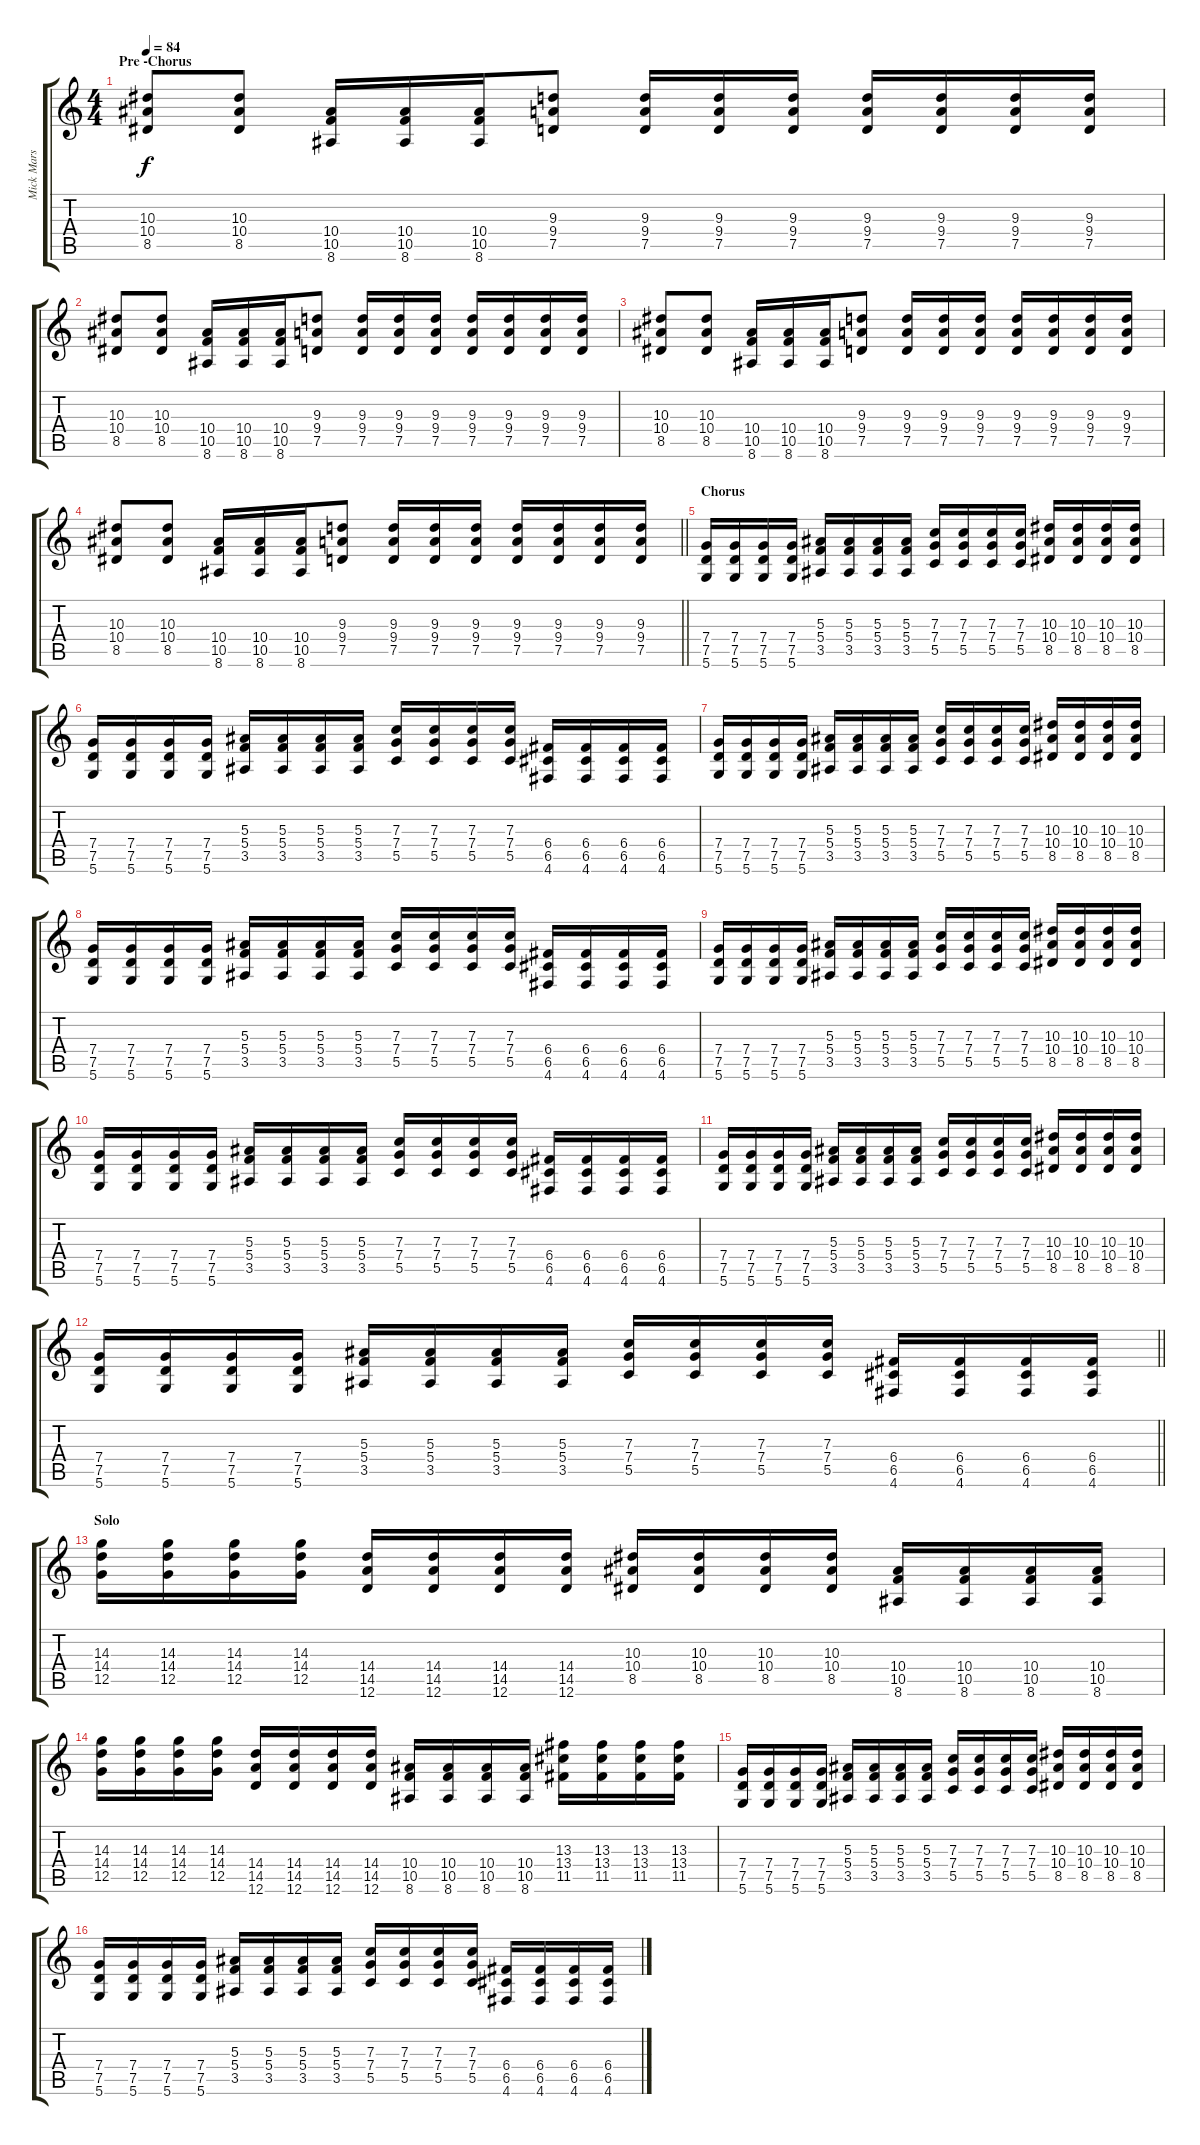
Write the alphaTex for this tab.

\track ("Mick Mars Rhythym" "Mick Mars ") {instrument distortionguitar}
\staff {score tabs}
\tuning (D4 A3 F3 C3 G2 D2) {hide}
\ts (4 4)
\section ("" "Pre -Chorus")
\tempo 84
\clef g2
\ks c
(10.3 10.4 8.5).8{dy f} (10.3 10.4 8.5).8 (10.4 10.5 8.6).16 (10.4 10.5 8.6).16 (10.4 10.5 8.6).16 (9.3 9.4 7.5).8 (9.3 9.4 7.5).16 (9.3 9.4 7.5).16 (9.3 9.4 7.5).16 (9.3 9.4 7.5).16 (9.3 9.4 7.5).16 (9.3 9.4 7.5).16 (9.3 9.4 7.5).16 |
(10.3 10.4 8.5).8 (10.3 10.4 8.5).8 (10.4 10.5 8.6).16 (10.4 10.5 8.6).16 (10.4 10.5 8.6).16 (9.3 9.4 7.5).8 (9.3 9.4 7.5).16 (9.3 9.4 7.5).16 (9.3 9.4 7.5).16 (9.3 9.4 7.5).16 (9.3 9.4 7.5).16 (9.3 9.4 7.5).16 (9.3 9.4 7.5).16 |
(10.3 10.4 8.5).8 (10.3 10.4 8.5).8 (10.4 10.5 8.6).16 (10.4 10.5 8.6).16 (10.4 10.5 8.6).16 (9.3 9.4 7.5).8 (9.3 9.4 7.5).16 (9.3 9.4 7.5).16 (9.3 9.4 7.5).16 (9.3 9.4 7.5).16 (9.3 9.4 7.5).16 (9.3 9.4 7.5).16 (9.3 9.4 7.5).16 |
\barLineRight lightlight
(10.3 10.4 8.5).8 (10.3 10.4 8.5).8 (10.4 10.5 8.6).16 (10.4 10.5 8.6).16 (10.4 10.5 8.6).16 (9.3 9.4 7.5).8 (9.3 9.4 7.5).16 (9.3 9.4 7.5).16 (9.3 9.4 7.5).16 (9.3 9.4 7.5).16 (9.3 9.4 7.5).16 (9.3 9.4 7.5).16 (9.3 9.4 7.5).16 |
\section ("" "Chorus")
(7.4 7.5 5.6).16 (7.4 7.5 5.6).16 (7.4 7.5 5.6).16 (7.4 7.5 5.6).16 (5.3 5.4 3.5).16 (5.3 5.4 3.5).16 (5.3 5.4 3.5).16 (5.3 5.4 3.5).16 (7.3 7.4 5.5).16 (7.3 7.4 5.5).16 (7.3 7.4 5.5).16 (7.3 7.4 5.5).16 (10.3 10.4 8.5).16 (10.3 10.4 8.5).16 (10.3 10.4 8.5).16 (10.3 10.4 8.5).16 |
(7.4 7.5 5.6).16 (7.4 7.5 5.6).16 (7.4 7.5 5.6).16 (7.4 7.5 5.6).16 (5.3 5.4 3.5).16 (5.3 5.4 3.5).16 (5.3 5.4 3.5).16 (5.3 5.4 3.5).16 (7.3 7.4 5.5).16 (7.3 7.4 5.5).16 (7.3 7.4 5.5).16 (7.3 7.4 5.5).16 (6.4 6.5 4.6).16 (6.4 6.5 4.6).16 (6.4 6.5 4.6).16 (6.4 6.5 4.6).16 |
(7.4 7.5 5.6).16 (7.4 7.5 5.6).16 (7.4 7.5 5.6).16 (7.4 7.5 5.6).16 (5.3 5.4 3.5).16 (5.3 5.4 3.5).16 (5.3 5.4 3.5).16 (5.3 5.4 3.5).16 (7.3 7.4 5.5).16 (7.3 7.4 5.5).16 (7.3 7.4 5.5).16 (7.3 7.4 5.5).16 (10.3 10.4 8.5).16 (10.3 10.4 8.5).16 (10.3 10.4 8.5).16 (10.3 10.4 8.5).16 |
(7.4 7.5 5.6).16 (7.4 7.5 5.6).16 (7.4 7.5 5.6).16 (7.4 7.5 5.6).16 (5.3 5.4 3.5).16 (5.3 5.4 3.5).16 (5.3 5.4 3.5).16 (5.3 5.4 3.5).16 (7.3 7.4 5.5).16 (7.3 7.4 5.5).16 (7.3 7.4 5.5).16 (7.3 7.4 5.5).16 (6.4 6.5 4.6).16 (6.4 6.5 4.6).16 (6.4 6.5 4.6).16 (6.4 6.5 4.6).16 |
(7.4 7.5 5.6).16 (7.4 7.5 5.6).16 (7.4 7.5 5.6).16 (7.4 7.5 5.6).16 (5.3 5.4 3.5).16 (5.3 5.4 3.5).16 (5.3 5.4 3.5).16 (5.3 5.4 3.5).16 (7.3 7.4 5.5).16 (7.3 7.4 5.5).16 (7.3 7.4 5.5).16 (7.3 7.4 5.5).16 (10.3 10.4 8.5).16 (10.3 10.4 8.5).16 (10.3 10.4 8.5).16 (10.3 10.4 8.5).16 |
(7.4 7.5 5.6).16 (7.4 7.5 5.6).16 (7.4 7.5 5.6).16 (7.4 7.5 5.6).16 (5.3 5.4 3.5).16 (5.3 5.4 3.5).16 (5.3 5.4 3.5).16 (5.3 5.4 3.5).16 (7.3 7.4 5.5).16 (7.3 7.4 5.5).16 (7.3 7.4 5.5).16 (7.3 7.4 5.5).16 (6.4 6.5 4.6).16 (6.4 6.5 4.6).16 (6.4 6.5 4.6).16 (6.4 6.5 4.6).16 |
(7.4 7.5 5.6).16 (7.4 7.5 5.6).16 (7.4 7.5 5.6).16 (7.4 7.5 5.6).16 (5.3 5.4 3.5).16 (5.3 5.4 3.5).16 (5.3 5.4 3.5).16 (5.3 5.4 3.5).16 (7.3 7.4 5.5).16 (7.3 7.4 5.5).16 (7.3 7.4 5.5).16 (7.3 7.4 5.5).16 (10.3 10.4 8.5).16 (10.3 10.4 8.5).16 (10.3 10.4 8.5).16 (10.3 10.4 8.5).16 |
\barLineRight lightlight
(7.4 7.5 5.6).16 (7.4 7.5 5.6).16 (7.4 7.5 5.6).16 (7.4 7.5 5.6).16 (5.3 5.4 3.5).16 (5.3 5.4 3.5).16 (5.3 5.4 3.5).16 (5.3 5.4 3.5).16 (7.3 7.4 5.5).16 (7.3 7.4 5.5).16 (7.3 7.4 5.5).16 (7.3 7.4 5.5).16 (6.4 6.5 4.6).16 (6.4 6.5 4.6).16 (6.4 6.5 4.6).16 (6.4 6.5 4.6).16 |
\section ("" "Solo")
(14.3 14.4 12.5).16 (14.3 14.4 12.5).16 (14.3 14.4 12.5).16 (14.3 14.4 12.5).16 (14.4 14.5 12.6).16 (14.4 14.5 12.6).16 (14.4 14.5 12.6).16 (14.4 14.5 12.6).16 (10.3 10.4 8.5).16 (10.3 10.4 8.5).16 (10.3 10.4 8.5).16 (10.3 10.4 8.5).16 (10.4 10.5 8.6).16 (10.4 10.5 8.6).16 (10.4 10.5 8.6).16 (10.4 10.5 8.6).16 |
(14.3 14.4 12.5).16 (14.3 14.4 12.5).16 (14.3 14.4 12.5).16 (14.3 14.4 12.5).16 (14.4 14.5 12.6).16 (14.4 14.5 12.6).16 (14.4 14.5 12.6).16 (14.4 14.5 12.6).16 (10.4 10.5 8.6).16 (10.4 10.5 8.6).16 (10.4 10.5 8.6).16 (10.4 10.5 8.6).16 (13.3 13.4 11.5).16 (13.3 13.4 11.5).16 (13.3 13.4 11.5).16 (13.3 13.4 11.5).16 |
(7.4 7.5 5.6).16 (7.4 7.5 5.6).16 (7.4 7.5 5.6).16 (7.4 7.5 5.6).16 (5.3 5.4 3.5).16 (5.3 5.4 3.5).16 (5.3 5.4 3.5).16 (5.3 5.4 3.5).16 (7.3 7.4 5.5).16 (7.3 7.4 5.5).16 (7.3 7.4 5.5).16 (7.3 7.4 5.5).16 (10.3 10.4 8.5).16 (10.3 10.4 8.5).16 (10.3 10.4 8.5).16 (10.3 10.4 8.5).16 |
(7.4 7.5 5.6).16 (7.4 7.5 5.6).16 (7.4 7.5 5.6).16 (7.4 7.5 5.6).16 (5.3 5.4 3.5).16 (5.3 5.4 3.5).16 (5.3 5.4 3.5).16 (5.3 5.4 3.5).16 (7.3 7.4 5.5).16 (7.3 7.4 5.5).16 (7.3 7.4 5.5).16 (7.3 7.4 5.5).16 (6.4 6.5 4.6).16 (6.4 6.5 4.6).16 (6.4 6.5 4.6).16 (6.4 6.5 4.6).16
